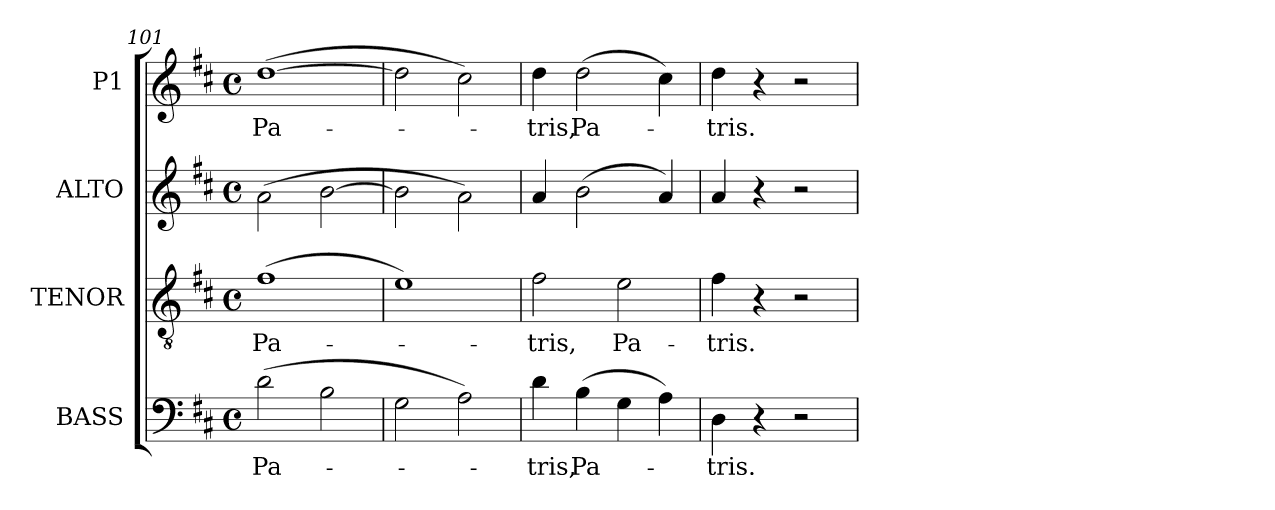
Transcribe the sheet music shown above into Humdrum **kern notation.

**kern	**text	**kern	**text	**kern	**kern	**text
*part4	*part4	*part3	*part3	*part2	*part1	*part1
*staff4	*staff4	*staff3	*staff3	*staff2	*staff1	*staff1
*I"BASS	*	*I"TENOR	*	*I"ALTO	*I"P1	*
*clefF4	*	*clefGv2	*	*clefG2	*clefG2	*
*	*	*ITrd7c12	*	*	*	*
*k[f#c#]	*	*k[f#c#]	*	*k[f#c#]	*k[f#c#]	*
*D:	*	*D:	*	*D:	*D:	*
*M4/4	*	*M4/4	*	*M4/4	*M4/4	*
*met(c)	*	*met(c)	*	*met(c)	*met(c)	*
=101	=101	=101	=101	=101	=101	=101
!	!LO:LY:b:color=#000000	!	!	!	!	!
!	!	!	!LO:LY:b:color=#000000	!	!	!
!	!	!	!	!	!	!LO:LY:b:color=#000000
(2di\	Pa-	(1F#i	Pa-	(2ai\	([1ddi	Pa-
2Bi\	.	.	.	[2bi\	.	.
=102	=102	=102	=102	=102	=102	=102
2Gi\	.	1Ei)	.	2bi\]	2ddi\]	.
2Ai\)	.	.	.	2ai\)	2cc#i\)	.
=103	=103	=103	=103	=103	=103	=103
!	!LO:LY:b:color=#000000	!	!	!	!	!
!	!	!	!LO:LY:b:color=#000000	!	!	!
!	!	!	!	!	!	!LO:LY:b:color=#000000
4di\	-tris,	2F#i\	-tris,	4ai/	4ddi\	-tris,
!	!LO:LY:b:color=#000000	!	!	!	!	!
!	!	!	!	!	!	!LO:LY:b:color=#000000
(4Bi\	Pa-	.	.	(2bi\	(2ddi\	Pa-
!	!	!	!LO:LY:b:color=#000000	!	!	!
4Gi\	.	2Ei\	Pa-	.	.	.
4Ai\)	.	.	.	4ai/)	4cc#i\)	.
=104	=104	=104	=104	=104	=104	=104
!	!LO:LY:b:color=#000000	!	!	!	!	!
!	!	!	!LO:LY:b:color=#000000	!	!	!
!	!	!	!	!	!	!LO:LY:b:color=#000000
4Di\	-tris.	4F#i\	-tris.	4ai/	4ddi\	-tris.
4r	.	4r	.	4r	4r	.
2r	.	2r	.	2r	2r	.
=	=	=	=	=	=	=
*-	*-	*-	*-	*-	*-	*-
